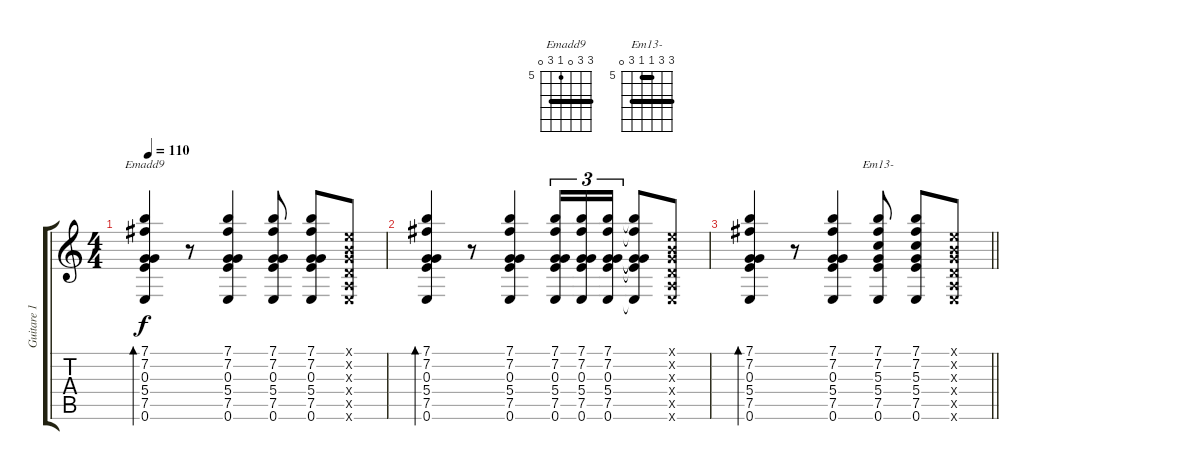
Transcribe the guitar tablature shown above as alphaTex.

\track ("Guitare 1" "Guitare 1") {instrument acousticguitarnylon}
\staff {score tabs}
\tuning (E4 B3 G3 D3 A2 E2) {hide}
\chord ("Emadd9" 7 7 0 5 7 0) {firstfret 5 barre 7}
\chord ("Em13-" 7 7 5 5 7 0) {firstfret 5 barre (5 7)}
\ts (4 4)
\tempo 110
\clef g2
\ks c
(7.1 7.2 0.3 5.4 7.5 0.6).4{bd 120 ch "Emadd9" dy f} r.8 (7.1 7.2 0.3 5.4 7.5 0.6).4 (7.1 7.2 0.3 5.4 7.5 0.6).8 (7.1 7.2 0.3 5.4 7.5 0.6).8 (0.1{x} 0.2{x} 0.3{x} 0.4{x} 0.5{x} 0.6{x}).8 |
(7.1 7.2 0.3 5.4 7.5 0.6).4{bd 120} r.8 (7.1 7.2 0.3 5.4 7.5 0.6).4 (7.1 7.2 0.3 5.4 7.5 0.6).16{tu (3 2)} (7.1 7.2 0.3 5.4 7.5 0.6).16{tu (3 2)} (7.1 7.2 0.3 5.4 7.5 0.6).16{tu (3 2)} (7.1{t} 7.2{t} 0.3{t} 5.4{t} 7.5{t} 0.6{t}).8 (0.1{x} 0.2{x} 0.3{x} 0.4{x} 0.5{x} 0.6{x}).8 |
\barLineRight lightlight
(7.1 7.2 0.3 5.4 7.5 0.6).4{bd 120} r.8 (7.1 7.2 0.3 5.4 7.5 0.6).4 (7.1 7.2 5.3 5.4 7.5 0.6).8{ch "Em13-"} (7.1 7.2 5.3 5.4 7.5 0.6).8 (0.1{x} 0.2{x} 0.3{x} 0.4{x} 0.5{x} 0.6{x}).8
